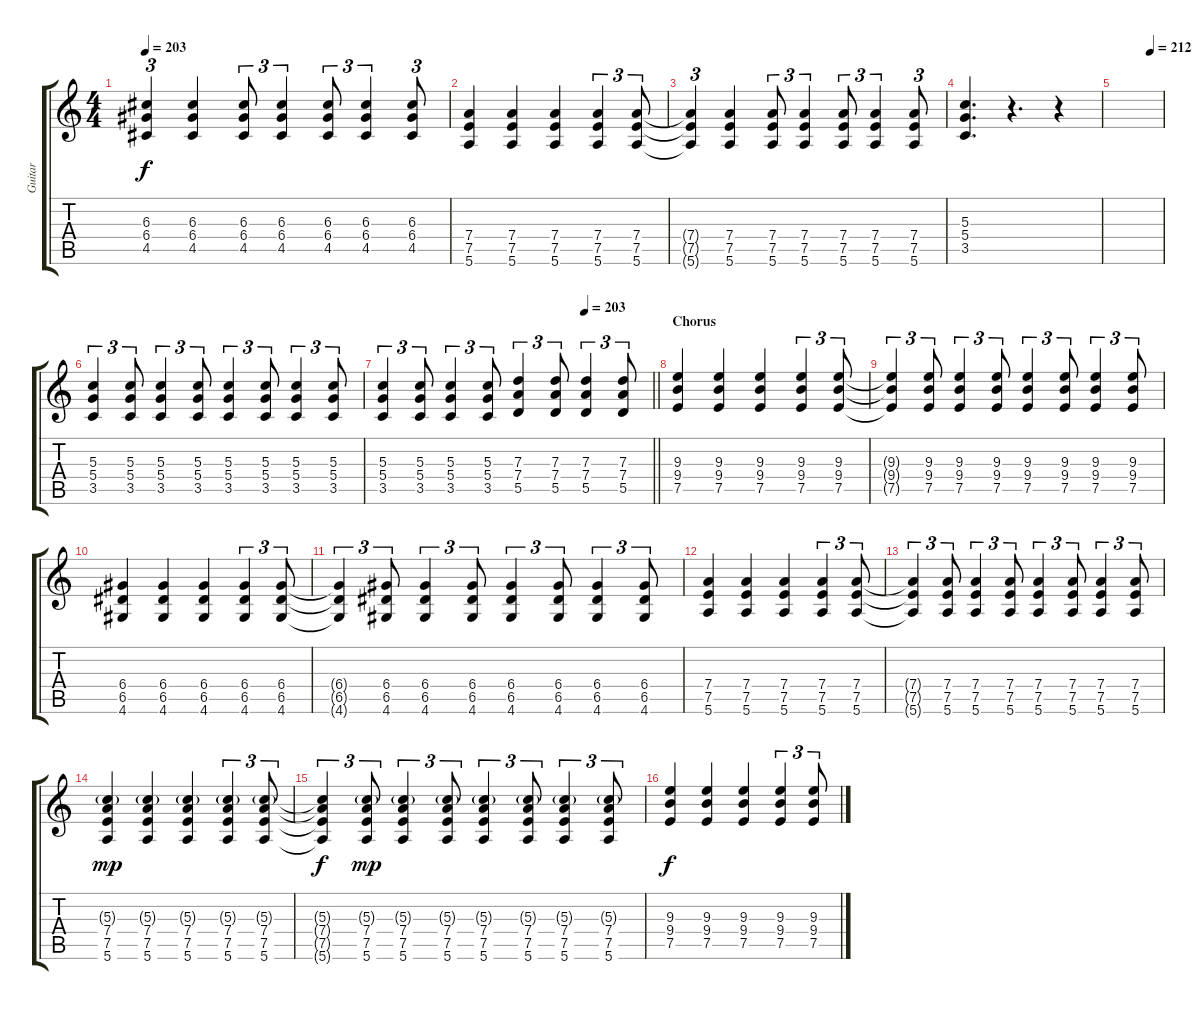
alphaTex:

\track ("Guitar" "Guitar") {instrument distortionguitar}
\staff {score tabs}
\tuning (E4 B3 G3 D3 A2 E2) {hide}
\ts (4 4)
\tempo 203
\clef g2
\ks c
(6.3{t} 6.4{t} 4.5{t}).4{tu (3 2) dy f} (6.3 6.4 4.5).4 (6.3 6.4 4.5).8{tu (3 2)} (6.3 6.4 4.5).4{tu (3 2)} (6.3 6.4 4.5).8{tu (3 2)} (6.3 6.4 4.5).4{tu (3 2)} (6.3 6.4 4.5).8{tu (3 2)} |
(7.4 7.5 5.6).4 (7.4 7.5 5.6).4 (7.4 7.5 5.6).4 (7.4 7.5 5.6).4{tu (3 2)} (7.4 7.5 5.6).8{tu (3 2)} |
(7.4{t} 7.5{t} 5.6{t}).4{tu (3 2)} (7.4 7.5 5.6).4 (7.4 7.5 5.6).8{tu (3 2)} (7.4 7.5 5.6).4{tu (3 2)} (7.4 7.5 5.6).8{tu (3 2)} (7.4 7.5 5.6).4{tu (3 2)} (7.4 7.5 5.6).8{tu (3 2)} |
(5.3 5.4 3.5).4{d} r.4{d} r.4 |
\tempo (212 0.75)
|
(5.3 5.4 3.5).4{tu (3 2)} (5.3 5.4 3.5).8{tu (3 2)} (5.3 5.4 3.5).4{tu (3 2)} (5.3 5.4 3.5).8{tu (3 2)} (5.3 5.4 3.5).4{tu (3 2)} (5.3 5.4 3.5).8{tu (3 2)} (5.3 5.4 3.5).4{tu (3 2)} (5.3 5.4 3.5).8{tu (3 2)} |
\tempo (203 0.75)
\barLineRight lightlight
(5.3 5.4 3.5).4{tu (3 2)} (5.3 5.4 3.5).8{tu (3 2)} (5.3 5.4 3.5).4{tu (3 2)} (5.3 5.4 3.5).8{tu (3 2)} (7.3 7.4 5.5).4{tu (3 2)} (7.3 7.4 5.5).8{tu (3 2)} (7.3 7.4 5.5).4{tu (3 2)} (7.3 7.4 5.5).8{tu (3 2)} |
\section ("" "Chorus")
(9.3 9.4 7.5).4 (9.3 9.4 7.5).4 (9.3 9.4 7.5).4 (9.3 9.4 7.5).4{tu (3 2)} (9.3 9.4 7.5).8{tu (3 2)} |
(9.3{t} 9.4{t} 7.5{t}).4{tu (3 2)} (9.3 9.4 7.5).8{tu (3 2)} (9.3 9.4 7.5).4{tu (3 2)} (9.3 9.4 7.5).8{tu (3 2)} (9.3 9.4 7.5).4{tu (3 2)} (9.3 9.4 7.5).8{tu (3 2)} (9.3 9.4 7.5).4{tu (3 2)} (9.3 9.4 7.5).8{tu (3 2)} |
(6.4 6.5 4.6).4 (6.4 6.5 4.6).4 (6.4 6.5 4.6).4 (6.4 6.5 4.6).4{tu (3 2)} (6.4 6.5 4.6).8{tu (3 2)} |
(6.4{t} 6.5{t} 4.6{t}).4{tu (3 2)} (6.4 6.5 4.6).8{tu (3 2)} (6.4 6.5 4.6).4{tu (3 2)} (6.4 6.5 4.6).8{tu (3 2)} (6.4 6.5 4.6).4{tu (3 2)} (6.4 6.5 4.6).8{tu (3 2)} (6.4 6.5 4.6).4{tu (3 2)} (6.4 6.5 4.6).8{tu (3 2)} |
(7.4 7.5 5.6).4 (7.4 7.5 5.6).4 (7.4 7.5 5.6).4 (7.4 7.5 5.6).4{tu (3 2)} (7.4 7.5 5.6).8{tu (3 2)} |
(7.4{t} 7.5{t} 5.6{t}).4{tu (3 2)} (7.4 7.5 5.6).8{tu (3 2)} (7.4 7.5 5.6).4{tu (3 2)} (7.4 7.5 5.6).8{tu (3 2)} (7.4 7.5 5.6).4{tu (3 2)} (7.4 7.5 5.6).8{tu (3 2)} (7.4 7.5 5.6).4{tu (3 2)} (7.4 7.5 5.6).8{tu (3 2)} |
(5.3{g} 7.4 7.5 5.6).4{dy mp} (5.3{g} 7.4 7.5 5.6).4 (5.3{g} 7.4 7.5 5.6).4 (5.3{g} 7.4 7.5 5.6).4{tu (3 2)} (5.3{g} 7.4 7.5 5.6).8{tu (3 2)} |
(5.3{t} 7.4{t} 7.5{t} 5.6{t}).4{tu (3 2) dy f} (5.3{g} 7.4 7.5 5.6).8{tu (3 2) dy mp} (5.3{g} 7.4 7.5 5.6).4{tu (3 2)} (5.3{g} 7.4 7.5 5.6).8{tu (3 2)} (5.3{g} 7.4 7.5 5.6).4{tu (3 2)} (5.3{g} 7.4 7.5 5.6).8{tu (3 2)} (5.3{g} 7.4 7.5 5.6).4{tu (3 2)} (5.3{g} 7.4 7.5 5.6).8{tu (3 2)} |
(9.3 9.4 7.5).4{dy f} (9.3 9.4 7.5).4 (9.3 9.4 7.5).4 (9.3 9.4 7.5).4{tu (3 2)} (9.3 9.4 7.5).8{tu (3 2)}
